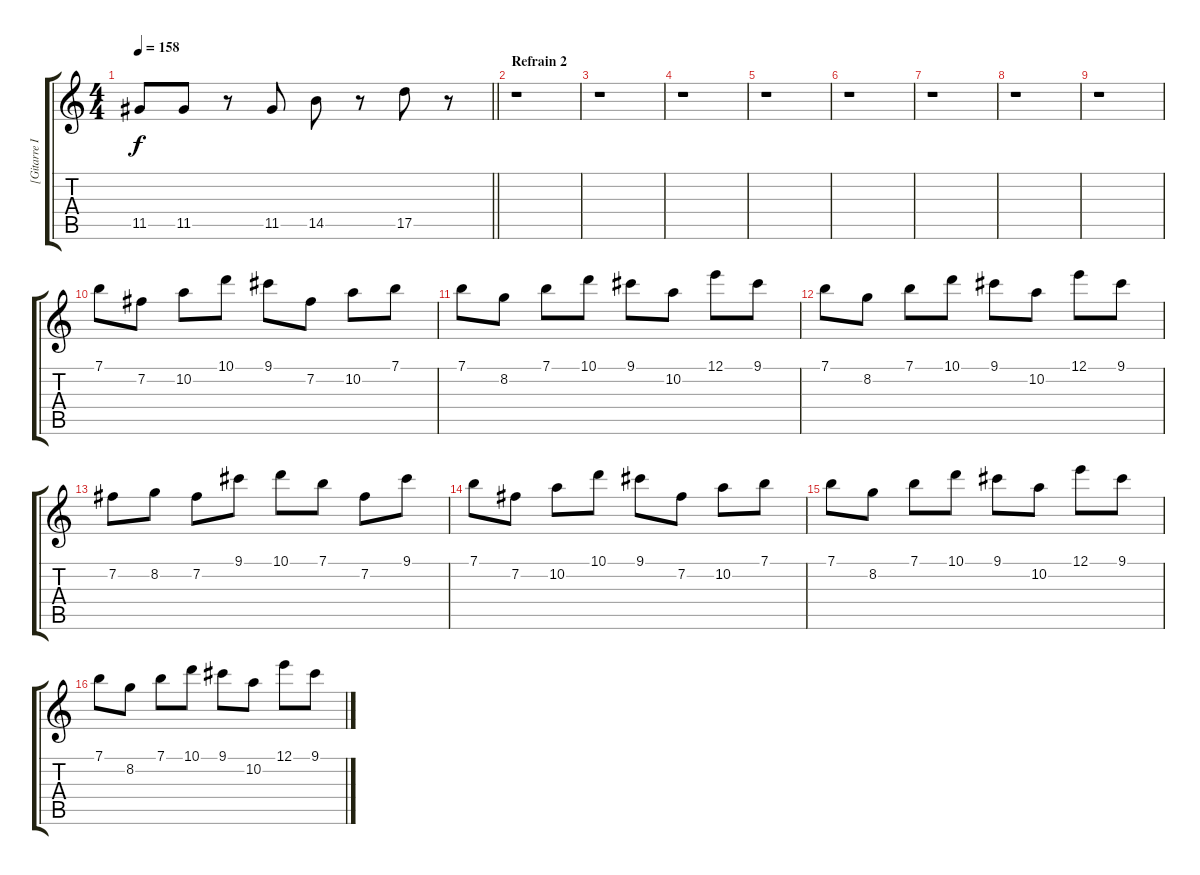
\track ("[Gitarre I]" "[Gitarre I") {instrument overdrivenguitar}
\staff {score tabs}
\tuning (E4 B3 G3 D3 A2 E2) {hide}
\ts (4 4)
\tempo 158
\clef g2
\barLineRight lightlight
\ks c
11.5.8{dy f} 11.5.8 r.8 11.5.8 14.5.8 r.8 17.5.8 r.8 |
\section ("" "Refrain 2")
r.1 |
r.1 |
r.1 |
r.1 |
r.1 |
r.1 |
r.1 |
r.1 |
7.1.8 7.2.8 10.2.8 10.1.8 9.1.8 7.2.8 10.2.8 7.1.8 |
7.1.8 8.2.8 7.1.8 10.1.8 9.1.8 10.2.8 12.1.8 9.1.8 |
7.1.8 8.2.8 7.1.8 10.1.8 9.1.8 10.2.8 12.1.8 9.1.8 |
7.2.8 8.2.8 7.2.8 9.1.8 10.1.8 7.1.8 7.2.8 9.1.8 |
7.1.8 7.2.8 10.2.8 10.1.8 9.1.8 7.2.8 10.2.8 7.1.8 |
7.1.8 8.2.8 7.1.8 10.1.8 9.1.8 10.2.8 12.1.8 9.1.8 |
7.1.8 8.2.8 7.1.8 10.1.8 9.1.8 10.2.8 12.1.8 9.1.8
